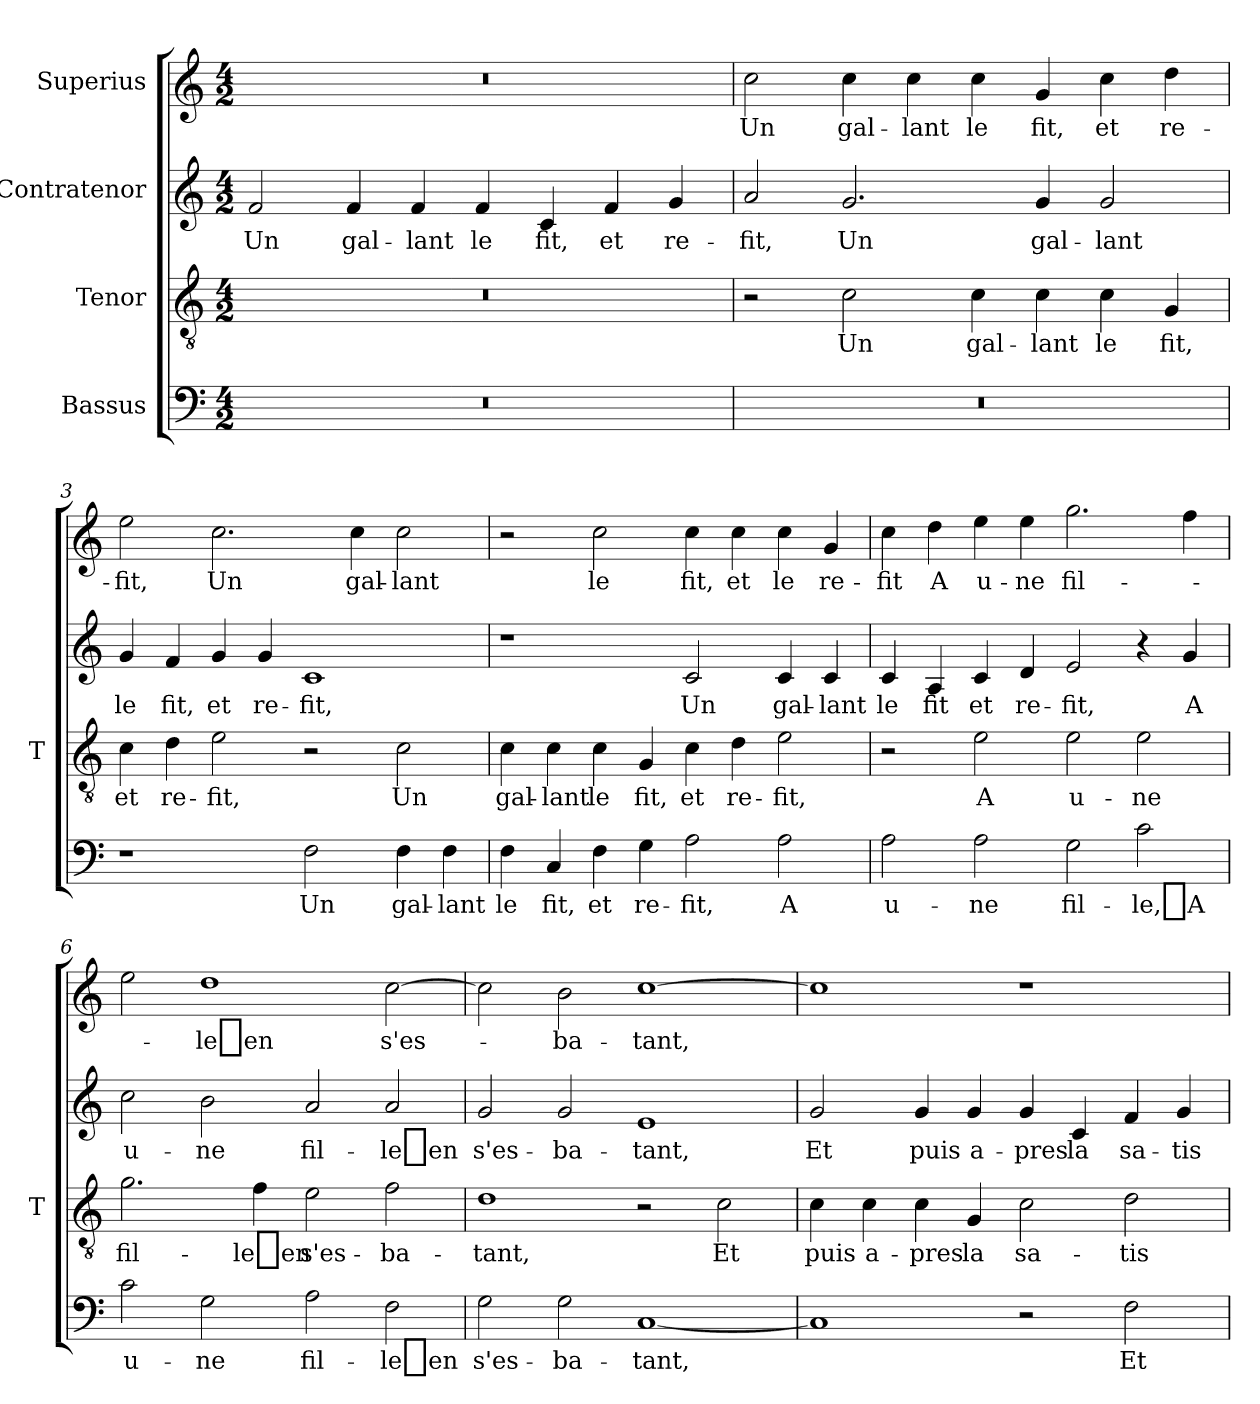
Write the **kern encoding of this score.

**kern	**text	**kern	**text	**kern	**text	**kern	**text
*part4	*part4	*part3	*part3	*part2	*part2	*part1	*part1
*staff4	*staff4	*staff3	*staff3	*staff2	*staff2	*staff1	*staff1
*I"Bassus	*	*I"Tenor	*	*I"Contratenor	*	*I"Superius	*
*	*	*I'T	*	*	*	*	*
*clefF4	*	*clefGv2	*	*clefG2	*	*clefG2	*
*k[]	*	*k[]	*	*k[]	*	*k[]	*
*M4/2	*	*M4/2	*	*M4/2	*	*M4/2	*
=1	=1	=1	=1	=1	=1	=1	=1
0r	.	0r	.	2f	-Un	0r	.
.	.	.	.	4f	gal-	.	.
.	.	.	.	4f	-lant	.	.
.	.	.	.	4f	-le	.	.
.	.	.	.	4c	-fit,	.	.
.	.	.	.	4f	-et	.	.
.	.	.	.	4g	re-	.	.
=2	=2	=2	=2	=2	=2	=2	=2
0r	.	2r	.	2a	-fit,	2cc	-Un
.	.	2c	-Un	2.g	-Un	4cc	gal-
.	.	.	.	.	.	4cc	-lant
.	.	4c	gal-	.	.	4cc	-le
.	.	4c	-lant	4g	gal-	4g	-fit,
.	.	4c	-le	2g	-lant	4cc	-et
.	.	4G	-fit,	.	.	4dd	re-
=3	=3	=3	=3	=3	=3	=3	=3
1r	.	4c	-et	4g	-le	2ee	-fit,
.	.	4d	re-	4f	-fit,	.	.
.	.	2e	-fit,	4g	-et	2.cc	-Un
.	.	.	.	4g	re-	.	.
2F	-Un	2r	.	1c	-fit,	.	.
.	.	.	.	.	.	4cc	gal-
4F	gal-	2c	-Un	.	.	2cc	-lant
4F	-lant	.	.	.	.	.	.
=4	=4	=4	=4	=4	=4	=4	=4
4F	-le	4c	gal-	1r	.	2r	.
4C	-fit,	4c	-lant	.	.	.	.
4F	-et	4c	-le	.	.	2cc	-le
4G	re-	4G	-fit,	.	.	.	.
2A	-fit,	4c	-et	2c	-Un	4cc	-fit,
.	.	4d	re-	.	.	4cc	-et
2A	-A	2e	-fit,	4c	gal-	4cc	-le
.	.	.	.	4c	-lant	4g	re-
=5	=5	=5	=5	=5	=5	=5	=5
2A	u-	2r	.	4c	-le	4cc	-fit
.	.	.	.	4A	-fit	4dd	-A
2A	-ne	2e	-A	4c	-et	4ee	u-
.	.	.	.	4d	re-	4ee	-ne
2G	fil-	2e	u-	2e	-fit,	2.gg	fil-
2c	-le,_A	2e	-ne	4r	.	.	.
.	.	.	.	4g	-A	4ff	.
=6	=6	=6	=6	=6	=6	=6	=6
2c	u-	2.g	fil-	2cc	u-	2ee	.
2G	-ne	.	.	2b	-ne	1dd	-le_en
.	.	4f	-le_en	.	.	.	.
2A	fil-	2e	s'es-	2a	fil-	.	.
2F	-le_en	2f	ba-	2a	-le_en	[2cc	s'es-
=7	=7	=7	=7	=7	=7	=7	=7
2G	s'es-	1d	-tant,	2g	s'es-	2cc]	.
2G	ba-	.	.	2g	ba-	2b	ba-
[1C	-tant,	2r	.	1e	-tant,	[1cc	-tant,
.	.	2c	-Et	.	.	.	.
=8	=8	=8	=8	=8	=8	=8	=8
1C]	.	4c	-puis	2g	-Et	1cc]	.
.	.	4c	a-	.	.	.	.
.	.	4c	-pres	4g	-puis	.	.
.	.	4G	-la	4g	a-	.	.
2r	.	2c	sa-	4g	-pres	1r	.
.	.	.	.	4c	-la	.	.
2F	-Et	2d	tis-	4f	sa-	.	.
.	.	.	.	4g	tis-	.	.
=	=	=	=	=	=	=	=
*-	*-	*-	*-	*-	*-	*-	*-
